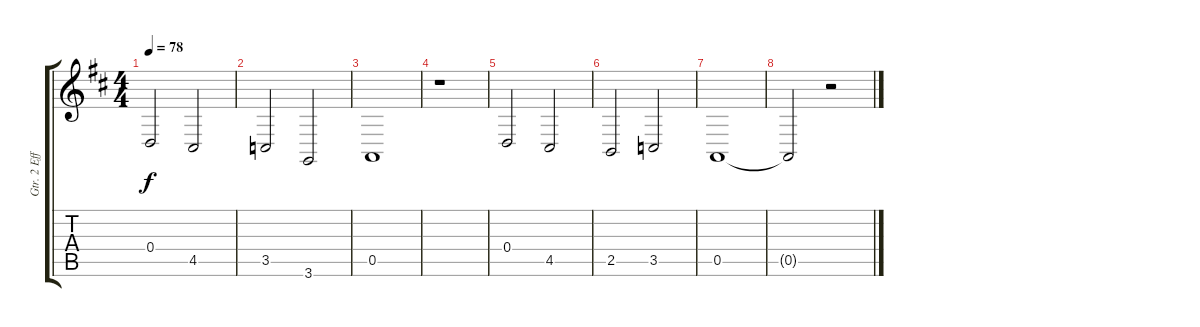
\track ("Gtr. 2 Effect" "Gtr. 2 Eff") {instrument tremolostrings}
\staff {score tabs}
\tuning (E4 B3 G3 D3 A2 E2) {hide}
\ts (4 4)
\tempo 78
\clef g2
\ks d
0.4.2{dy f instrument tremolostrings} 4.5.2 |
3.5.2 3.6.2 |
0.5.1 |
r.1 |
0.4.2 4.5.2 |
2.5.2 3.5.2 |
0.5.1 |
0.5{t}.2 r.2
